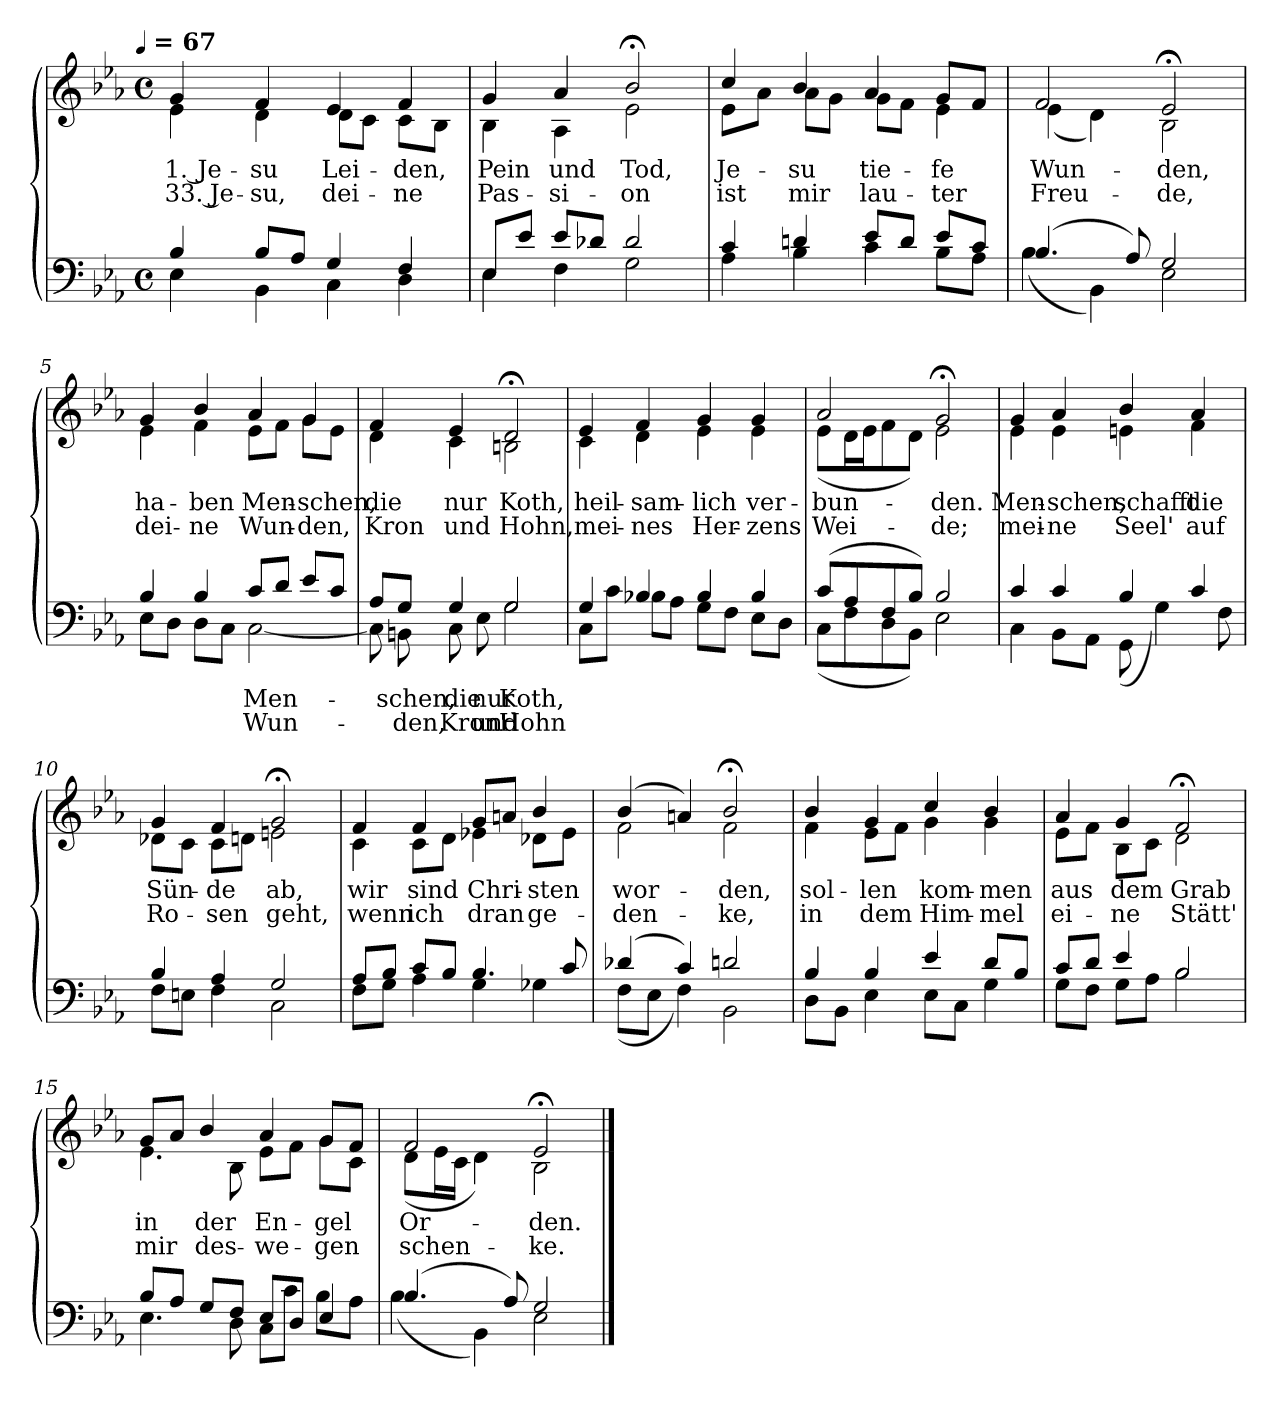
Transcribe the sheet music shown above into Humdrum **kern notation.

**kern	**text	**text	**kern	**text	**text	**dynam
*part1	*part1	*part1	*part1	*part1	*part1	*part1
*staff2	*staff2	*staff2	*staff1	*staff1	*staff1	*staff1/2
*clefF4	*	*	*clefG2	*	*	*
*k[b-e-a-]	*	*	*k[b-e-a-]	*	*	*
!!LO:TX:omd:t=[quarter] = 67
*M4/4	*	*	*M4/4	*	*	*
*met(c)	*	*	*met(c)	*	*	*
*MM67	*	*	*MM67	*	*	*
=1	=1	=1	=1	=1	=1	=1
*^	*	*	*^	*	*	*
4B-	4E-	.	.	4g	4e-	1. Je-	33. Je-	.
8B-L	4BB-	.	.	4f	4d	-su	-su,	.
8A-J	.	.	.	.	.	.	.	.
4G	4C	.	.	4e-	8dL	Lei-	dei-	.
.	.	.	.	.	8cJ	.	.	.
4F	4D	.	.	4f	8cL	-den,	-ne	.
.	.	.	.	.	8B-J	.	.	.
=2	=2	=2	=2	=2	=2	=2	=2	=2
8E-L	4E-	.	.	4g	4B-	Pein	Pas-	.
8e-J	.	.	.	.	.	.	.	.
8e-L	4F	.	.	4a-	4A-	und	-si-	.
8d-XJ	.	.	.	.	.	.	.	.
2d-	2G	.	.	2b-;<	2e-	Tod,	-on	.
=3	=3	=3	=3	=3	=3	=3	=3	=3
4c	4A-	.	.	4cc	8e-L	Je-	ist	.
.	.	.	.	.	8a-J	.	.	.
4dn	4B-	.	.	4b-	8a-L	-su	mir	.
.	.	.	.	.	8gJ	.	.	.
8e-L	4c	.	.	4a-	8gL	tie-	lau-	.
8dJ	.	.	.	.	8fJ	.	.	.
8e-L	8B-L	.	.	8gL	4e-	-fe	-ter	.
8cJ	8A-J	.	.	8fJ	.	.	.	.
=4	=4	=4	=4	=4	=4	=4	=4	=4
(4.B-	(4B-	.	.	2f	(4e-	Wun-	Freu-	.
.	4BB-)	.	.	.	4d)	.	.	.
8A-)	.	.	.	.	.	.	.	.
2G	2E-	.	.	2e-;<	2B-	-den,	-de,	.
!!LO:LB:g=z	!!
=5	=5	=5	=5	=5	=5	=5	=5	=5
4B-	8E-L	.	.	4g	4e-	ha-	dei-	.
.	8DJ	.	.	.	.	.	.	.
4B-	8DL	.	.	4b-	4f	-ben	-ne	.
.	8CJ	.	.	.	.	.	.	.
8cL	[2C	Men-	Wun-	4a-	8e-L	Men-	Wun-	.
8dJ	.	.	.	.	8fJ	.	.	.
8e-L	.	.	.	4g	8gL	-schen,	-den,	.
8cJ	.	.	.	.	8e-J	.	.	.
=6	=6	=6	=6	=6	=6	=6	=6	=6
8A-L	8C]	.	.	4f	4d	die	Kron	.
8GJ	8BBn	-schen,	-den,	.	.	.	.	.
4G	8C	die	Kron'	4e-	4c	nur	und	.
.	8E-	nur	und	.	.	.	.	.
2G	2G	Koth,	Hohn	2d;<	2Bn	Koth,	Hohn,	.
=7	=7	=7	=7	=7	=7	=7	=7	=7
4G	8CL	.	.	4e-	4c	heil-	mei-	.
.	8cJ	.	.	.	.	.	.	.
4B-X	8B-L	.	.	4f	4d	-sam-	-nes	.
.	8A-J	.	.	.	.	.	.	.
4B-	8GL	.	.	4g	4e-	-lich	Her-	.
.	8FJ	.	.	.	.	.	.	.
4B-	8E-L	.	.	4g	4e-	ver-	-zens	.
.	8DJ	.	.	.	.	.	.	.
=8	=8	=8	=8	=8	=8	=8	=8	=8
(8cL	(8CL	.	.	2a-	(8e-L	-bun-	Wei-	.
8A-	8F	.	.	.	16dL	.	.	.
.	.	.	.	.	16e-J	.	.	.
8F	8D	.	.	.	8f	.	.	.
8B-J)	8BB-J)	.	.	.	8dJ)	.	.	.
2B-	2E-	.	.	2g;<	2e-	-den.	-de;	.
!!LO:LB:g=z	!!
=9	=9	=9	=9	=9	=9	=9	=9	=9
4c	4C	.	.	4g	4e-	Men-	mei-	.
4c	8BB-L	.	.	4a-	4e-	-schen,	-ne	.
.	8AA-J	.	.	.	.	.	.	.
4B-	(8GG	.	.	4b-	4en	schafft	Seel'	.
.	4G)	.	.	.	.	.	.	.
4c	.	.	.	4a-	4f	die	auf	.
.	8F	.	.	.	.	.	.	.
=10	=10	=10	=10	=10	=10	=10	=10	=10
4B-	8FL	.	.	4g	8d-XL	Sün-	Ro-	.
.	8EnJ	.	.	.	8cJ	.	.	.
4A-	4F	.	.	4f	8cL	-de	-sen	.
.	.	.	.	.	8dnJ	.	.	.
2G	2C	.	.	2g;<	2en	ab,	geht,	.
=11	=11	=11	=11	=11	=11	=11	=11	=11
8A-L	8FL	.	.	4f	4c	wir	wenn	.
8B-J	8GJ	.	.	.	.	.	.	.
8cL	4A-	.	.	4f	8cL	sind	ich	.
8B-J	.	.	.	.	8dJ	.	.	.
4.B-	4G	.	.	8gL	4e-X	Chri-	dran	.
.	.	.	.	8anJ	.	.	.	.
.	4G-X	.	.	4b-	8d-XL	-sten	ge-	.
8c	.	.	.	.	8e-J	.	.	.
=12	=12	=12	=12	=12	=12	=12	=12	=12
(4d-X	(8FL	.	.	(4b-	2f	wor-	-den-	.
.	8E-J	.	.	.	.	.	.	.
4c)	4F)	.	.	4an)	.	.	.	.
2dn	2BB-	.	.	2b-;<	2f	-den,	-ke,	.
!!LO:LB:g=z	!!
=13	=13	=13	=13	=13	=13	=13	=13	=13
4B-	8DL	.	.	4b-	4f	sol-	in	.
.	8BB-J	.	.	.	.	.	.	.
4B-	4E-	.	.	4g	8e-L	-len	dem	.
.	.	.	.	.	8fJ	.	.	.
4e-	8E-L	.	.	4cc	4g	kom-	Him-	.
.	8CJ	.	.	.	.	.	.	.
8dL	4G	.	.	4b-	4g	-men	-mel	.
8B-J	.	.	.	.	.	.	.	.
=14	=14	=14	=14	=14	=14	=14	=14	=14
8cL	8GL	.	.	4a-	8e-L	aus	ei-	.
8dJ	8FJ	.	.	.	8fJ	.	.	.
4e-	8GL	.	.	4g	8B-L	dem	-ne	.
.	8A-J	.	.	.	8cJ	.	.	.
2B-	2B-	.	.	2f;<	2d	Grab	Stätt'	.
=15	=15	=15	=15	=15	=15	=15	=15	=15
*	*	*	*	*MM64	*	*	*	*
8B-L	4.E-	.	.	8gL	4.e-	in	mir	.
8A-J	.	.	.	8a-J	.	.	.	.
8GL	.	.	.	4b-	.	der	des-	.
8FJ	8D	.	.	.	8B-	.	.	.
8E-L	8CL	.	.	4a-	8e-L	En-	-we-	♩ = 63.3
8DJ	8cJ	.	.	.	8fJ	.	.	.
4E-	8B-L	.	.	8gL	8gL	-gel	-gen	.
.	8A-J	.	.	8fJ	8cJ	.	.	.
=16	=16	=16	=16	=16	=16	=16	=16	=16
*	*	*	*	*MM59	*	*	*	*
(4.B-	(4B-	.	.	2f	(8dL	Or-	schen-	.
.	.	.	.	.	16e-L	.	.	.
.	.	.	.	.	16cJJ	.	.	.
.	4BB-)	.	.	.	4d)	.	.	.
8A-)	.	.	.	.	.	.	.	.
2G	2E-	.	.	2e-;<	2B-	-den.	-ke.	.
*v	*v	*	*	*	*	*	*	*
*	*	*	*v	*v	*	*	*
==	==	==	==	==	==	==
*-	*-	*-	*-	*-	*-	*-
